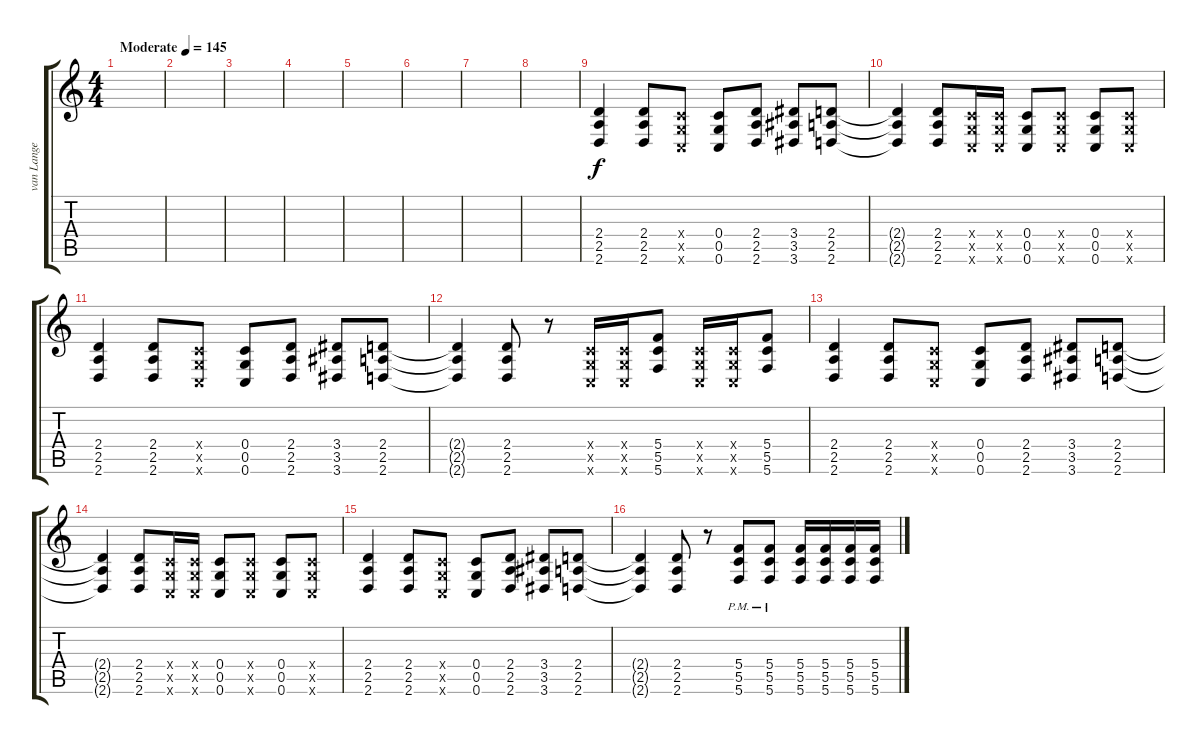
\track ("van Lange (Gitarre)" "van Lange ") {instrument distortionguitar}
\staff {score tabs}
\tuning (D4 A3 F3 C3 G2 C2) {hide}
\ts (4 4)
\tempo (145 "Moderate")
\clef g2
\ks c
|
|
|
|
|
|
|
|
(2.4 2.5 2.6).4 (2.4 2.5 2.6).8 (0.4{x} 0.5{x} 0.6{x}).8 (0.4 0.5 0.6).8 (2.4 2.5 2.6).8 (3.4 3.5 3.6).8 (2.4 2.5 2.6).8 |
(2.4{t} 2.5{t} 2.6{t}).4 (2.4 2.5 2.6).8 (0.4{x} 0.5{x} 0.6{x}).16 (0.4{x} 0.5{x} 0.6{x}).16 (0.4 0.5 0.6).8 (0.4{x} 0.5{x} 0.6{x}).8 (0.4 0.5 0.6).8 (0.4{x} 0.5{x} 0.6{x}).8 |
(2.4 2.5 2.6).4 (2.4 2.5 2.6).8 (0.4{x} 0.5{x} 0.6{x}).8 (0.4 0.5 0.6).8 (2.4 2.5 2.6).8 (3.4 3.5 3.6).8 (2.4 2.5 2.6).8 |
(2.4{t} 2.5{t} 2.6{t}).4 (2.4 2.5 2.6).8 r.8 (0.4{x} 0.5{x} 0.6{x}).16 (0.4{x} 0.5{x} 0.6{x}).16 (5.4 5.5 5.6).8 (0.4{x} 0.5{x} 0.6{x}).16 (0.4{x} 0.5{x} 0.6{x}).16 (5.4 5.5 5.6).8 |
(2.4 2.5 2.6).4 (2.4 2.5 2.6).8 (0.4{x} 0.5{x} 0.6{x}).8 (0.4 0.5 0.6).8 (2.4 2.5 2.6).8 (3.4 3.5 3.6).8 (2.4 2.5 2.6).8 |
(2.4{t} 2.5{t} 2.6{t}).4 (2.4 2.5 2.6).8 (0.4{x} 0.5{x} 0.6{x}).16 (0.4{x} 0.5{x} 0.6{x}).16 (0.4 0.5 0.6).8 (0.4{x} 0.5{x} 0.6{x}).8 (0.4 0.5 0.6).8 (0.4{x} 0.5{x} 0.6{x}).8 |
(2.4 2.5 2.6).4 (2.4 2.5 2.6).8 (0.4{x} 0.5{x} 0.6{x}).8 (0.4 0.5 0.6).8 (2.4 2.5 2.6).8 (3.4 3.5 3.6).8 (2.4 2.5 2.6).8 |
(2.4{t} 2.5{t} 2.6{t}).4 (2.4 2.5 2.6).8 r.8 (5.4{pm} 5.5{pm} 5.6{pm}).8 (5.4{pm} 5.5{pm} 5.6{pm}).8 (5.4 5.5 5.6).16 (5.4 5.5 5.6).16 (5.4 5.5 5.6).16 (5.4 5.5 5.6).16
